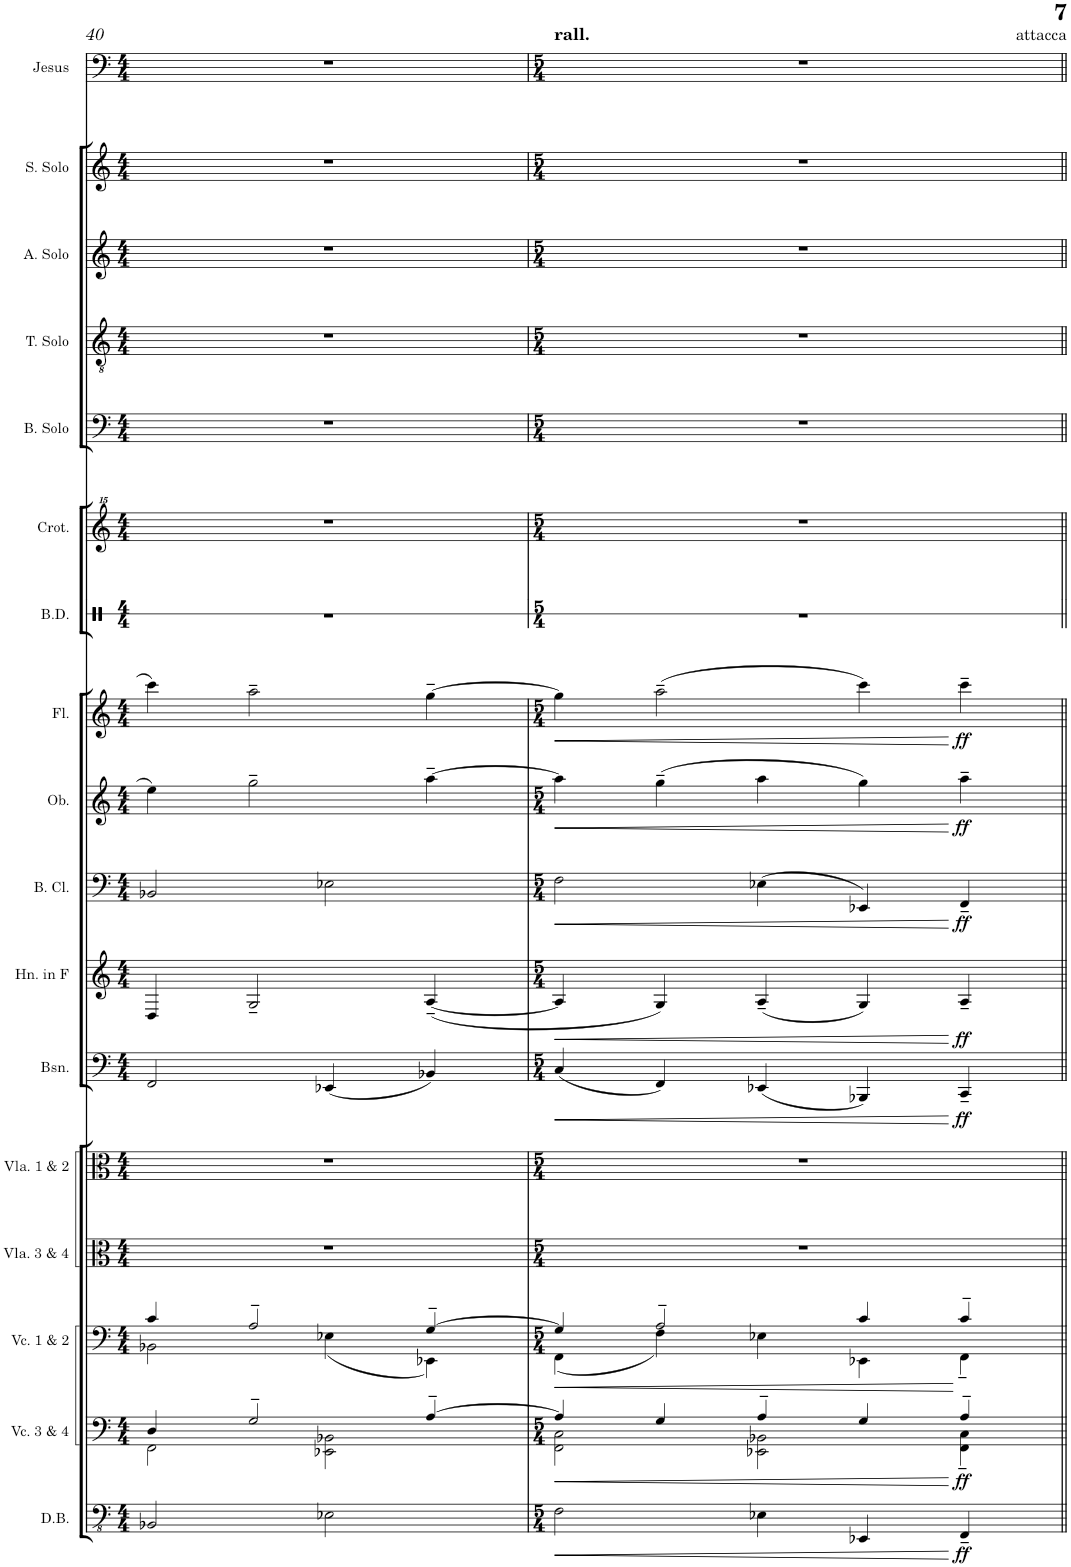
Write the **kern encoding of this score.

**kern	**dynam	**kern	**dynam	**kern	**dynam	**kern	**kern	**kern	**dynam	**kern	**dynam	**kern	**dynam	**kern	**dynam	**kern	**dynam	**kern	**kern	**kern	**kern	**kern	**kern	**kern
*part17	*part17	*part16	*part16	*part15	*part15	*part14	*part13	*part12	*part12	*part11	*part11	*part10	*part10	*part9	*part9	*part8	*part8	*part7	*part6	*part5	*part4	*part3	*part2	*part1
*staff17	*staff17	*staff16	*staff16	*staff15	*staff15	*staff14	*staff13	*staff12	*staff12	*staff11	*staff11	*staff10	*staff10	*staff9	*staff9	*staff8	*staff8	*staff7	*staff6	*staff5	*staff4	*staff3	*staff2	*staff1
*I"Double Bass	*	*I"Cello 3 &amp; 4	*	*I"Cello 1 &amp; 2	*	*I"Viola 3 &amp; 4	*I"Viola 1 &amp; 2	*I"Bassoon	*	*I"Horn in F	*	*I"Clarinet in Bb	*	*I"Oboe	*	*I"Flute	*	*I"Bass Drum	*I"Crotales	*I"Bass Solo	*I"Tenor Solo	*I"Alto Solo	*I"Soprano Solo	*I"Jesus (Baritone Solo)
*I'D.B.	*	*	*	*	*	*I'Vla. 3 &amp; 4	*I'Vla. 1 &amp; 2	*I'Bsn.	*	*I'Hn. in F	*	*I'Cl. in Bb	*	*I'Ob.	*	*I'Fl.	*	*I'B.D.	*I'Crot.	*I'B. Solo	*I'T. Solo	*I'A. Solo	*I'S. Solo	*I'Jesus
!!LO:PB:g=z
*clefFv4	*	*clefF4	*	*clefF4	*	*clefC3	*clefC3	*clefF4	*	*clefG2	*	*clefF4	*	*clefG2	*	*clefG2	*	*clefX	*clefG^^2	*clefF4	*clefGv2	*clefG2	*clefG2	*clefF4
*	*	*	*	*	*	*	*	*	*	*Trd4c7	*	*Trd1c2	*	*	*	*	*	*	*	*	*	*	*	*
*k[]	*	*k[]	*	*k[]	*	*k[]	*k[]	*k[]	*	*k[]	*	*k[]	*	*k[]	*	*k[]	*	*k[]	*k[]	*k[]	*k[]	*k[]	*k[]	*k[]
*M4/4	*	*M4/4	*	*M4/4	*	*M4/4	*M4/4	*M4/4	*	*M4/4	*	*M4/4	*	*M4/4	*	*M4/4	*	*M4/4	*M4/4	*M4/4	*M4/4	*M4/4	*M4/4	*M4/4
=40	=40	=40	=40	=40	=40	=40	=40	=40	=40	=40	=40	=40	=40	=40	=40	=40	=40	=40	=40	=40	=40	=40	=40	=40
*	*	*^	*	*^	*	*	*	*	*	*	*	*	*	*	*	*	*	*	*	*	*	*	*	*
2BBB-X/	.	4D/	2FF\	.	4c/	2BB-X\	.	1r	1r	2FF/	.	4D/	.	2BB-X/	.	4ee\	.	4ccc\	.	1r	1r	1r	1r	1r	1r	1r
.	.	2G~/	.	.	2A~/	.	.	.	.	.	.	2G~/	.	.	.	2gg~\	.	2aa~\	.	.	.	.	.	.	.	.
2EE-X\	.	.	2EE-X\ 2BB-X\	.	.	(4E-X\	.	.	.	(4EE-X/	.	.	.	2E-X\	.	.	.	.	.	.	.	.	.	.	.	.
.	.	[4A~/	.	.	[4G~/	4EE-X\)	.	.	.	4BB-X/)	.	([4A~/	.	.	.	[4aa~\	.	[4gg~\	.	.	.	.	.	.	.	.
=41	=41	=41	=41	=41	=41	=41	=41	=41	=41	=41	=41	=41	=41	=41	=41	=41	=41	=41	=41	=41	=41	=41	=41	=41	=41	=41
*M5/4	*	*M5/4	*	*	*M5/4	*	*	*M5/4	*M5/4	*M5/4	*	*M5/4	*	*M5/4	*	*M5/4	*	*M5/4	*	*M5/4	*M5/4	*M5/4	*M5/4	*M5/4	*M5/4	*M5/4
!	!	!	!	!	!	!	!	!	!	!	!	!	!	!	!	!	!	!	!	!	!	!	!	!	!	!LO:TX:a:B:t=rall.
!	!LO:HP:b	!	!	!LO:HP:b	!	!	!LO:HP:b	!	!	!	!LO:HP:b	!	!LO:HP:b	!	!LO:HP:b	!	!LO:HP:b	!	!LO:HP:b	!	!	!	!	!	!	!
2FF\	<	4A/]	2FF\ 2C\	<	4G/]	(4FF\	<	4%5r	4%5r	(4C/	<	4A/]	<	2F\	<	4aa\]	<	4gg\]	<	4%5r	4%5r	4%5r	4%5r	4%5r	4%5r	4%5r
.	.	4G/	.	.	2A~/	4F\)	.	.	.	4FF/)	.	4G/)	.	.	.	(4gg~\	.	(2aa~\	.	.	.	.	.	.	.	.
4EE-X\	.	4A~/	2EE-X\ 2BB-X\	.	.	4E-X\	.	.	.	(4EE-X/	.	(4A~/	.	(4E-X\	.	4aa\	.	.	.	.	.	.	.	.	.	.
4EEE-X/	.	4G/	.	.	4c/	4EE-X\	.	.	.	4BBB-X/)	.	4G/)	.	4EE-X/)	.	4gg\)	.	4ccc\)	.	.	.	.	.	.	.	.
!	!LO:DY:n=1:b	!	!	!LO:DY:n=1:b	!	!	!	!	!	!	!LO:DY:n=1:b	!	!LO:DY:n=1:b	!	!LO:DY:n=1:b	!	!LO:DY:n=1:b	!	!LO:DY:n=1:b	!	!	!	!	!	!	!
4FFF~/	[ ff	4A~/	4FF\~ 4C\~	[ ff	4c~/	4FF~\	[	.	.	4CC~/	[ ff	4A~/	[ ff	4FF~/	[ ff	4aa~\	[ ff	4ccc~\	[ ff	.	.	.	.	.	.	.
*	*	*v	*v	*	*	*	*	*	*	*	*	*	*	*	*	*	*	*	*	*	*	*	*	*	*	*
*	*	*	*	*v	*v	*	*	*	*	*	*	*	*	*	*	*	*	*	*	*	*	*	*	*	*
=||	=||	=||	=||	=||	=||	=||	=||	=||	=||	=||	=||	=||	=||	=||	=||	=||	=||	=||	=||	=||	=||	=||	=||	=||
*-	*-	*-	*-	*-	*-	*-	*-	*-	*-	*-	*-	*-	*-	*-	*-	*-	*-	*-	*-	*-	*-	*-	*-	*-
